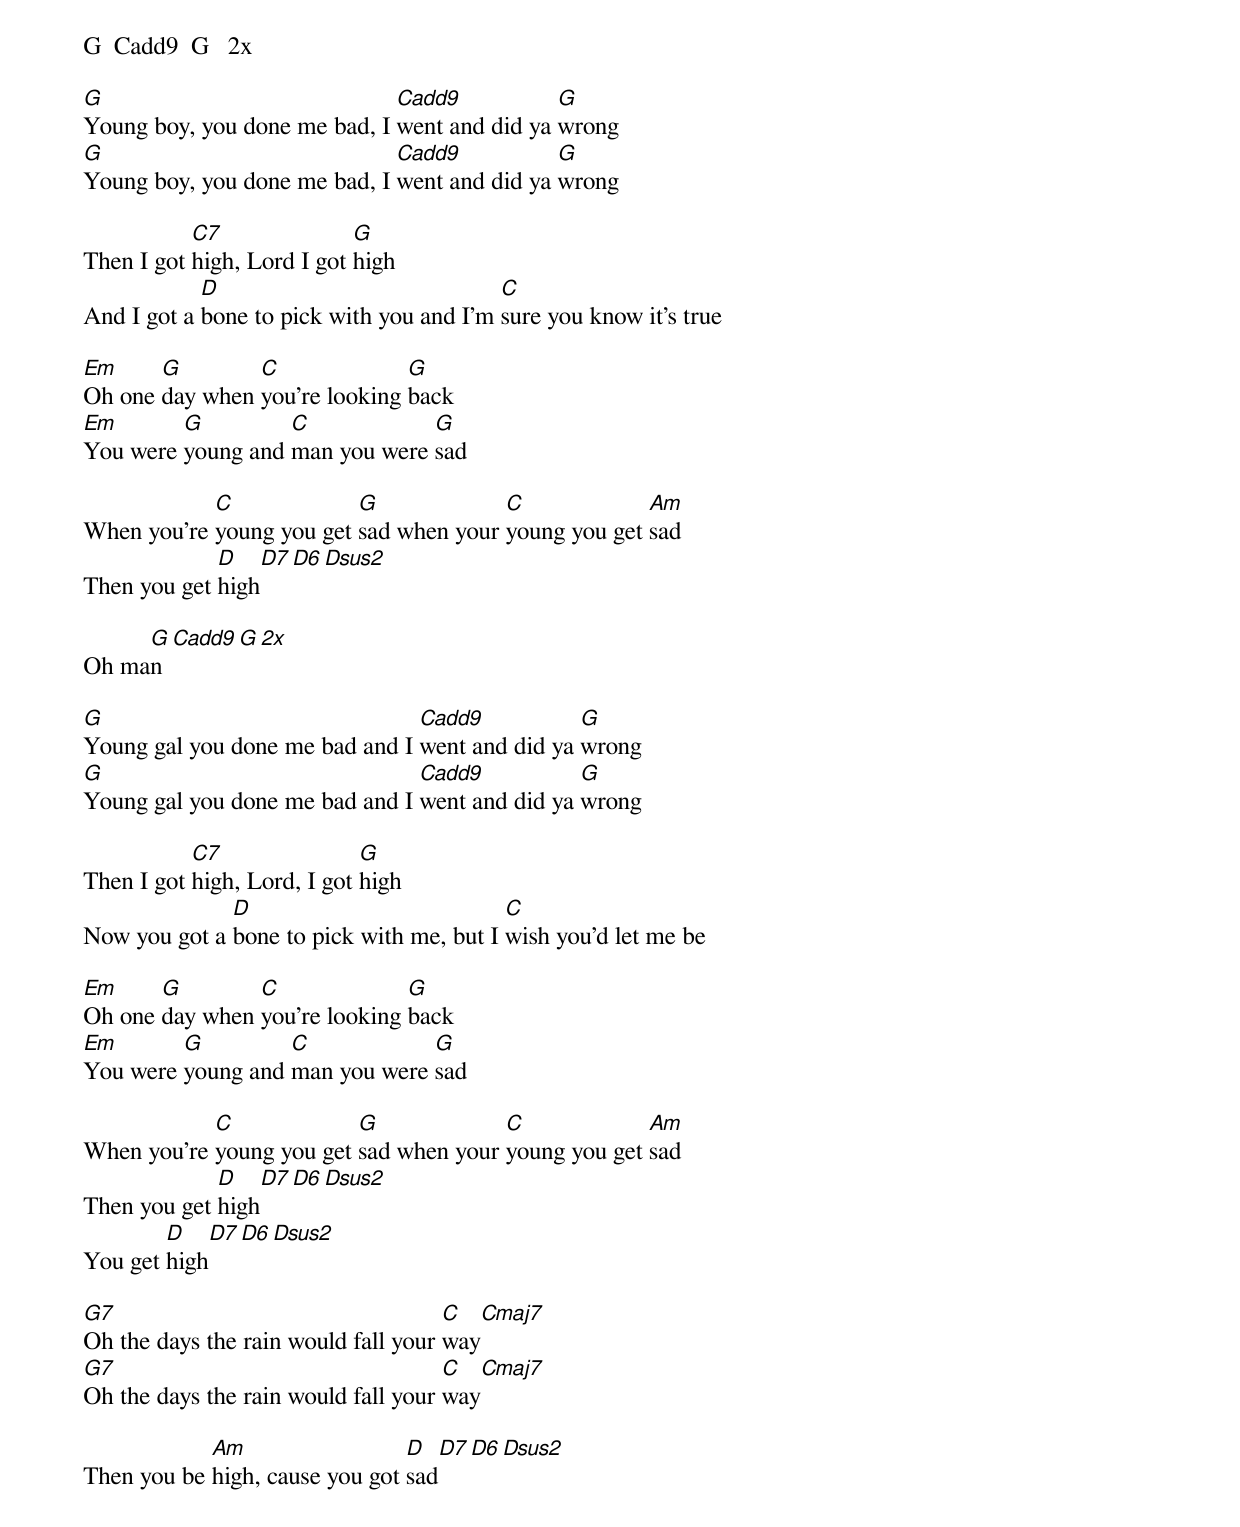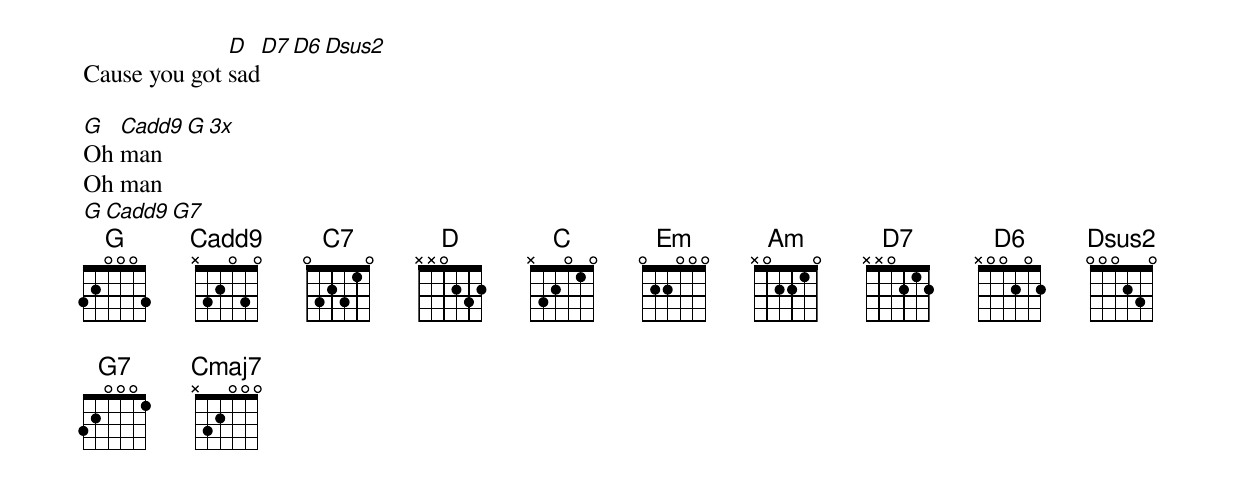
G  Cadd9  G   2x

G                             Cadd9           G
Young boy, you done me bad, I went and did ya wrong
G                             Cadd9           G
Young boy, you done me bad, I went and did ya wrong

           C7               G
Then I got high, Lord I got high
            D                             C
And I got a bone to pick with you and I'm sure you know it's true

Em     G        C              G
Oh one day when you're looking back
Em       G         C            G
You were young and man you were sad

            C             G             C             Am
When you're young you get sad when your young you get sad
             D     D7  D6  Dsus2
Then you get high

     G  Cadd9  G   2x
Oh man

G                               Cadd9           G
Young gal you done me bad and I went and did ya wrong
G                               Cadd9           G
Young gal you done me bad and I went and did ya wrong

           C7                G
Then I got high, Lord, I got high
              D                           C
Now you got a bone to pick with me, but I wish you'd let me be

Em     G        C              G
Oh one day when you're looking back
Em       G         C            G
You were young and man you were sad

            C             G             C             Am
When you're young you get sad when your young you get sad
             D     D7  D6  Dsus2
Then you get high
        D   D7  D6  Dsus2
You get high

G7                                   C    Cmaj7
Oh the days the rain would fall your way
G7                                   C    Cmaj7
Oh the days the rain would fall your way

            Am                  D   D7  D6  Dsus2
Then you be high, cause you got sad

              D   D7  D6  Dsus2
Cause you got sad

G  Cadd9  G   3x
Oh man
Oh man
G     Cadd9     G7
